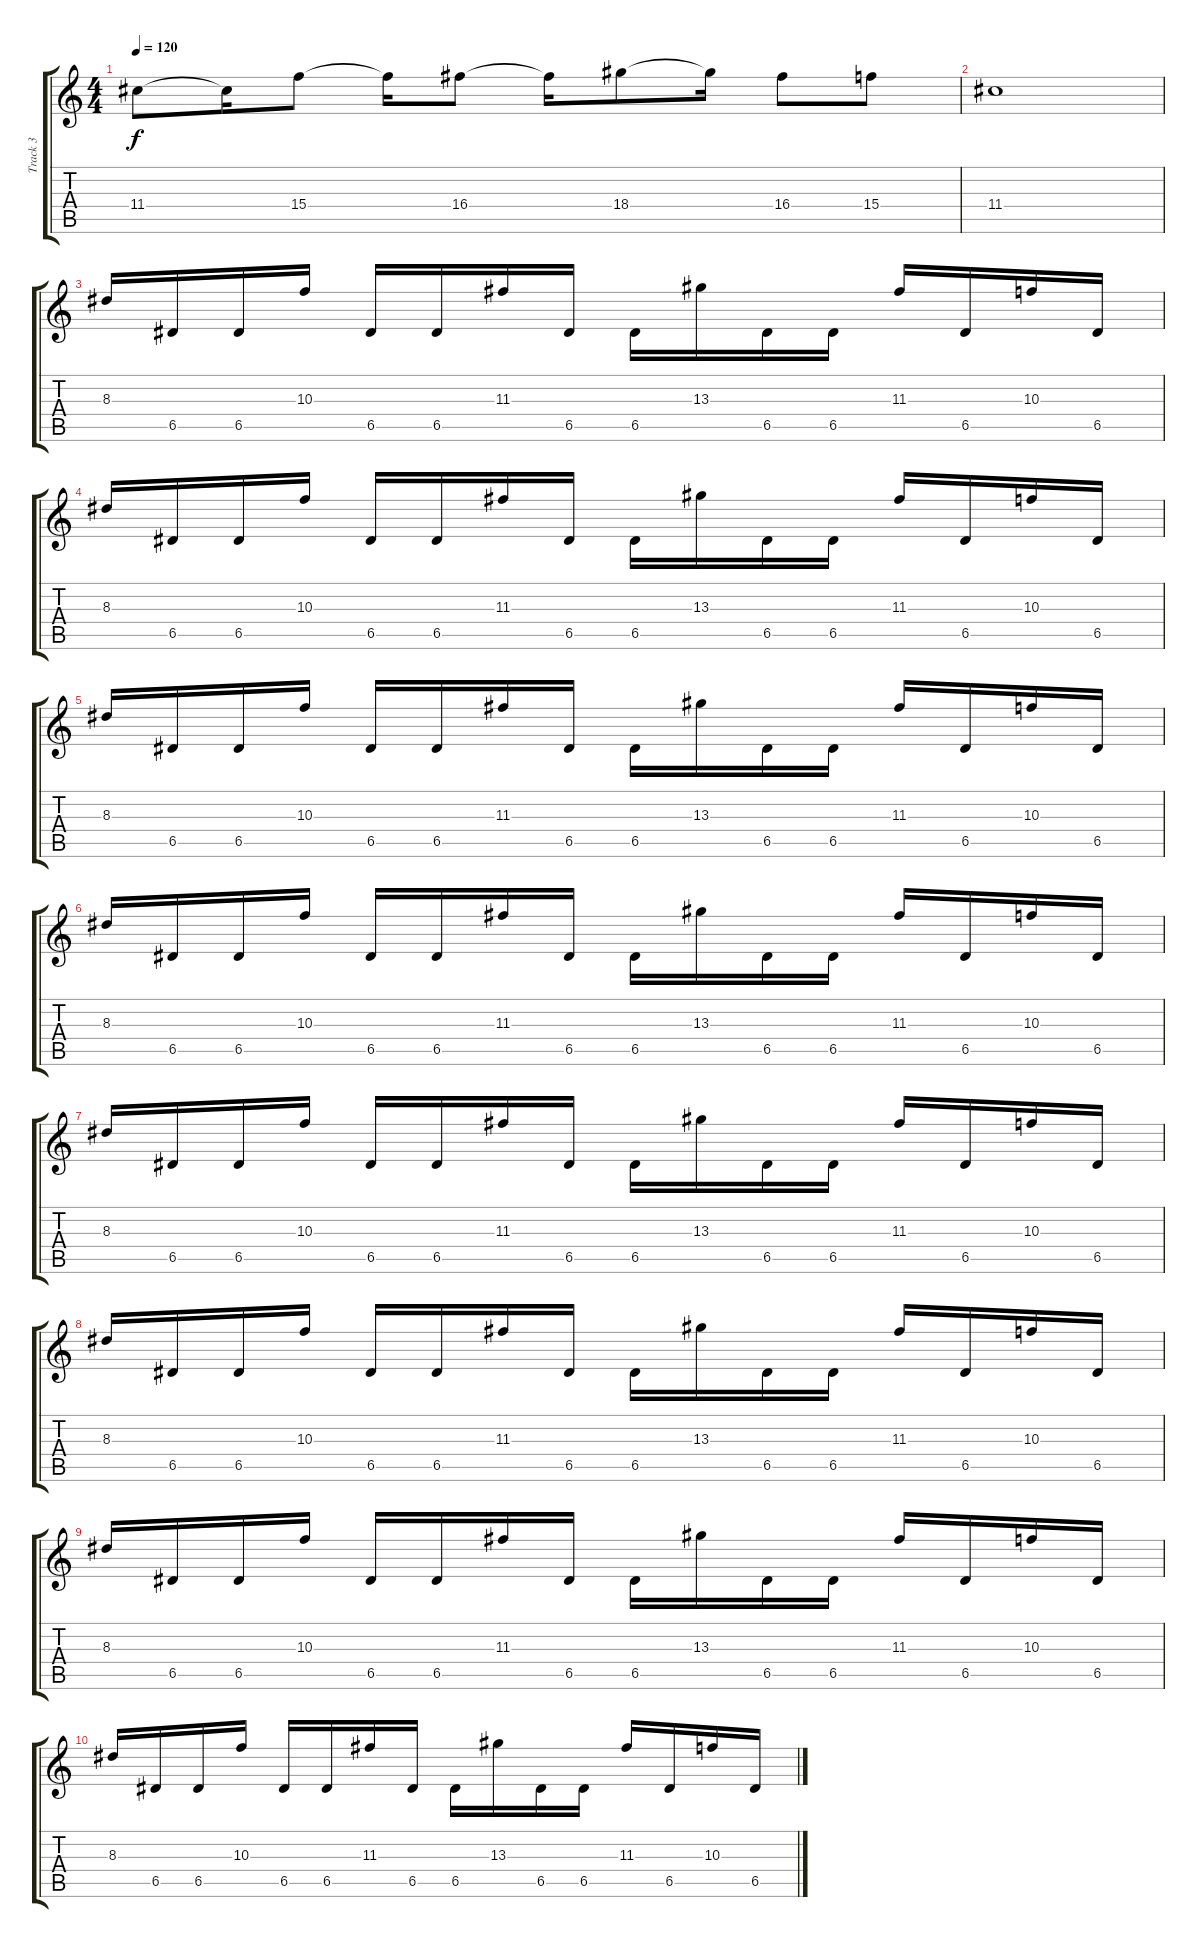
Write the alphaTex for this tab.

\track ("Track 3" "Track 3") {instrument overdrivenguitar}
\staff {score tabs}
\tuning (E4 B3 G3 D3 A2 E2) {hide}
\ts (4 4)
\tempo 120
\clef g2
\ks c
11.4.8{dy f} 11.4{t}.16 15.4.8 15.4{t}.16 16.4.8 16.4{t}.16 18.4.8 18.4{t}.16 16.4.8 15.4.8 |
11.4.1 |
8.3.16 6.5.16 6.5.16 10.3.16 6.5.16 6.5.16 11.3.16 6.5.16 6.5.16 13.3.16 6.5.16 6.5.16 11.3.16 6.5.16 10.3.16 6.5.16 |
8.3.16 6.5.16 6.5.16 10.3.16 6.5.16 6.5.16 11.3.16 6.5.16 6.5.16 13.3.16 6.5.16 6.5.16 11.3.16 6.5.16 10.3.16 6.5.16 |
8.3.16 6.5.16 6.5.16 10.3.16 6.5.16 6.5.16 11.3.16 6.5.16 6.5.16 13.3.16 6.5.16 6.5.16 11.3.16 6.5.16 10.3.16 6.5.16 |
8.3.16 6.5.16 6.5.16 10.3.16 6.5.16 6.5.16 11.3.16 6.5.16 6.5.16 13.3.16 6.5.16 6.5.16 11.3.16 6.5.16 10.3.16 6.5.16 |
8.3.16 6.5.16 6.5.16 10.3.16 6.5.16 6.5.16 11.3.16 6.5.16 6.5.16 13.3.16 6.5.16 6.5.16 11.3.16 6.5.16 10.3.16 6.5.16 |
8.3.16 6.5.16 6.5.16 10.3.16 6.5.16 6.5.16 11.3.16 6.5.16 6.5.16 13.3.16 6.5.16 6.5.16 11.3.16 6.5.16 10.3.16 6.5.16 |
8.3.16 6.5.16 6.5.16 10.3.16 6.5.16 6.5.16 11.3.16 6.5.16 6.5.16 13.3.16 6.5.16 6.5.16 11.3.16 6.5.16 10.3.16 6.5.16 |
8.3.16 6.5.16 6.5.16 10.3.16 6.5.16 6.5.16 11.3.16 6.5.16 6.5.16 13.3.16 6.5.16 6.5.16 11.3.16 6.5.16 10.3.16 6.5.16
